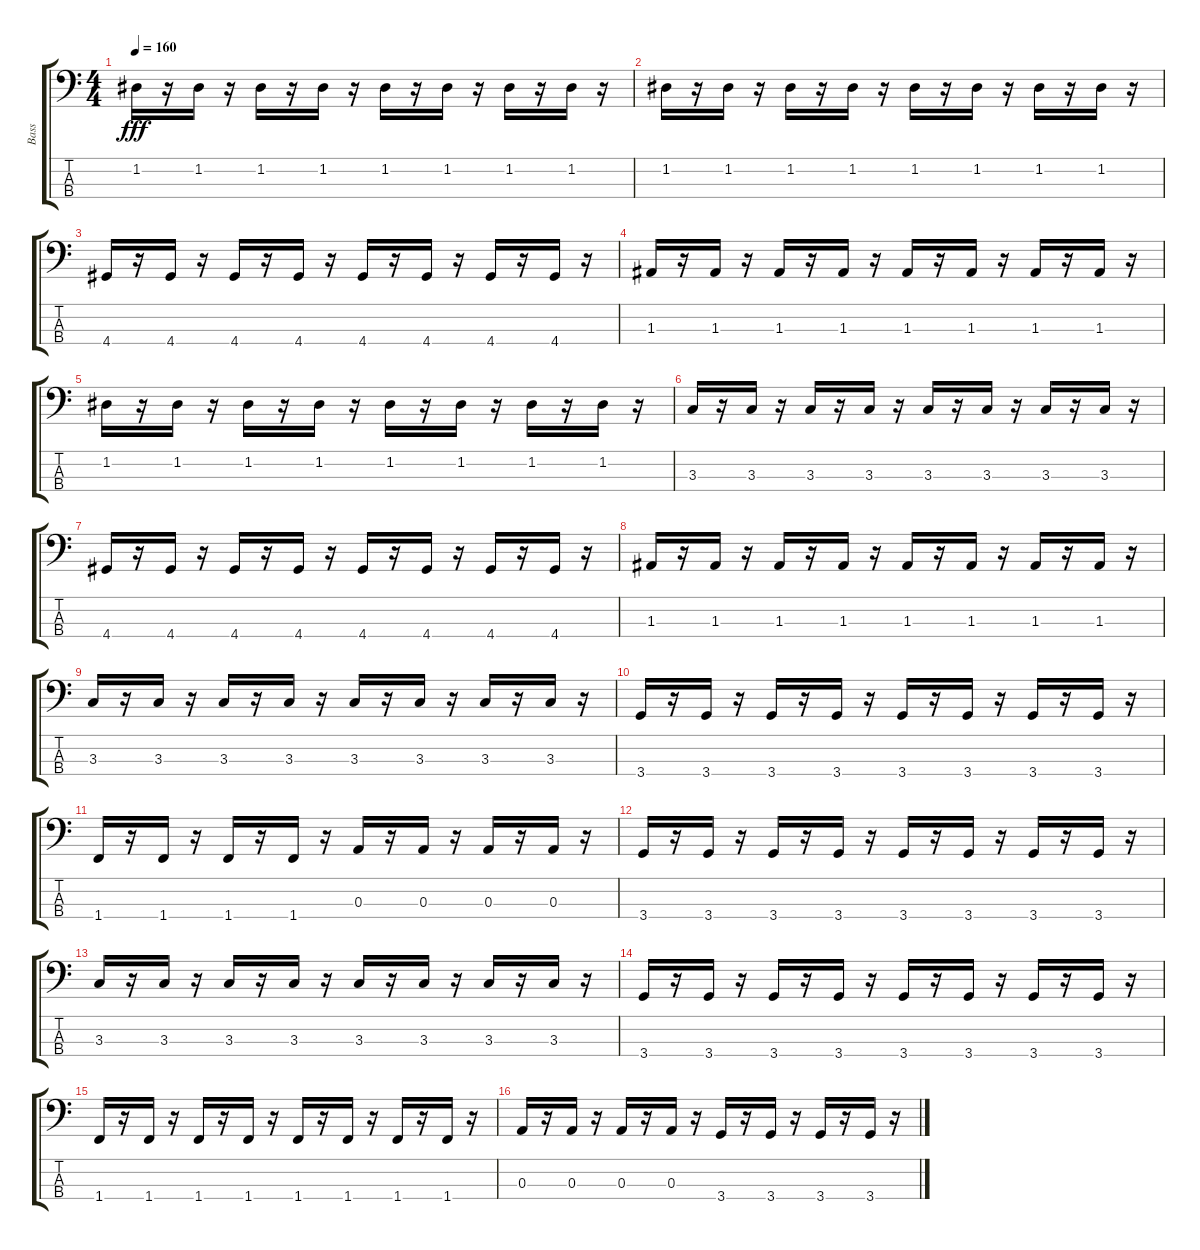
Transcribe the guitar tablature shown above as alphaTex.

\track ("Bass" "Bass") {instrument electricbassfinger}
\staff {score tabs}
\tuning (G2 D2 A1 E1) {hide}
\ts (4 4)
\tempo 160
\clef f4
\ks c
1.2.16{dy fff} r.16 1.2.16 r.16 1.2.16 r.16 1.2.16 r.16 1.2.16 r.16 1.2.16 r.16 1.2.16 r.16 1.2.16 r.16 |
1.2.16 r.16 1.2.16 r.16 1.2.16 r.16 1.2.16 r.16 1.2.16 r.16 1.2.16 r.16 1.2.16 r.16 1.2.16 r.16 |
4.4.16 r.16 4.4.16 r.16 4.4.16 r.16 4.4.16 r.16 4.4.16 r.16 4.4.16 r.16 4.4.16 r.16 4.4.16 r.16 |
1.3.16 r.16 1.3.16 r.16 1.3.16 r.16 1.3.16 r.16 1.3.16 r.16 1.3.16 r.16 1.3.16 r.16 1.3.16 r.16 |
1.2.16 r.16 1.2.16 r.16 1.2.16 r.16 1.2.16 r.16 1.2.16 r.16 1.2.16 r.16 1.2.16 r.16 1.2.16 r.16 |
3.3.16 r.16 3.3.16 r.16 3.3.16 r.16 3.3.16 r.16 3.3.16 r.16 3.3.16 r.16 3.3.16 r.16 3.3.16 r.16 |
4.4.16 r.16 4.4.16 r.16 4.4.16 r.16 4.4.16 r.16 4.4.16 r.16 4.4.16 r.16 4.4.16 r.16 4.4.16 r.16 |
1.3.16 r.16 1.3.16 r.16 1.3.16 r.16 1.3.16 r.16 1.3.16 r.16 1.3.16 r.16 1.3.16 r.16 1.3.16 r.16 |
3.3.16 r.16 3.3.16 r.16 3.3.16 r.16 3.3.16 r.16 3.3.16 r.16 3.3.16 r.16 3.3.16 r.16 3.3.16 r.16 |
3.4.16 r.16 3.4.16 r.16 3.4.16 r.16 3.4.16 r.16 3.4.16 r.16 3.4.16 r.16 3.4.16 r.16 3.4.16 r.16 |
1.4.16 r.16 1.4.16 r.16 1.4.16 r.16 1.4.16 r.16 0.3.16 r.16 0.3.16 r.16 0.3.16 r.16 0.3.16 r.16 |
3.4.16 r.16 3.4.16 r.16 3.4.16 r.16 3.4.16 r.16 3.4.16 r.16 3.4.16 r.16 3.4.16 r.16 3.4.16 r.16 |
3.3.16 r.16 3.3.16 r.16 3.3.16 r.16 3.3.16 r.16 3.3.16 r.16 3.3.16 r.16 3.3.16 r.16 3.3.16 r.16 |
3.4.16 r.16 3.4.16 r.16 3.4.16 r.16 3.4.16 r.16 3.4.16 r.16 3.4.16 r.16 3.4.16 r.16 3.4.16 r.16 |
1.4.16 r.16 1.4.16 r.16 1.4.16 r.16 1.4.16 r.16 1.4.16 r.16 1.4.16 r.16 1.4.16 r.16 1.4.16 r.16 |
0.3.16 r.16 0.3.16 r.16 0.3.16 r.16 0.3.16 r.16 3.4.16 r.16 3.4.16 r.16 3.4.16 r.16 3.4.16 r.16
